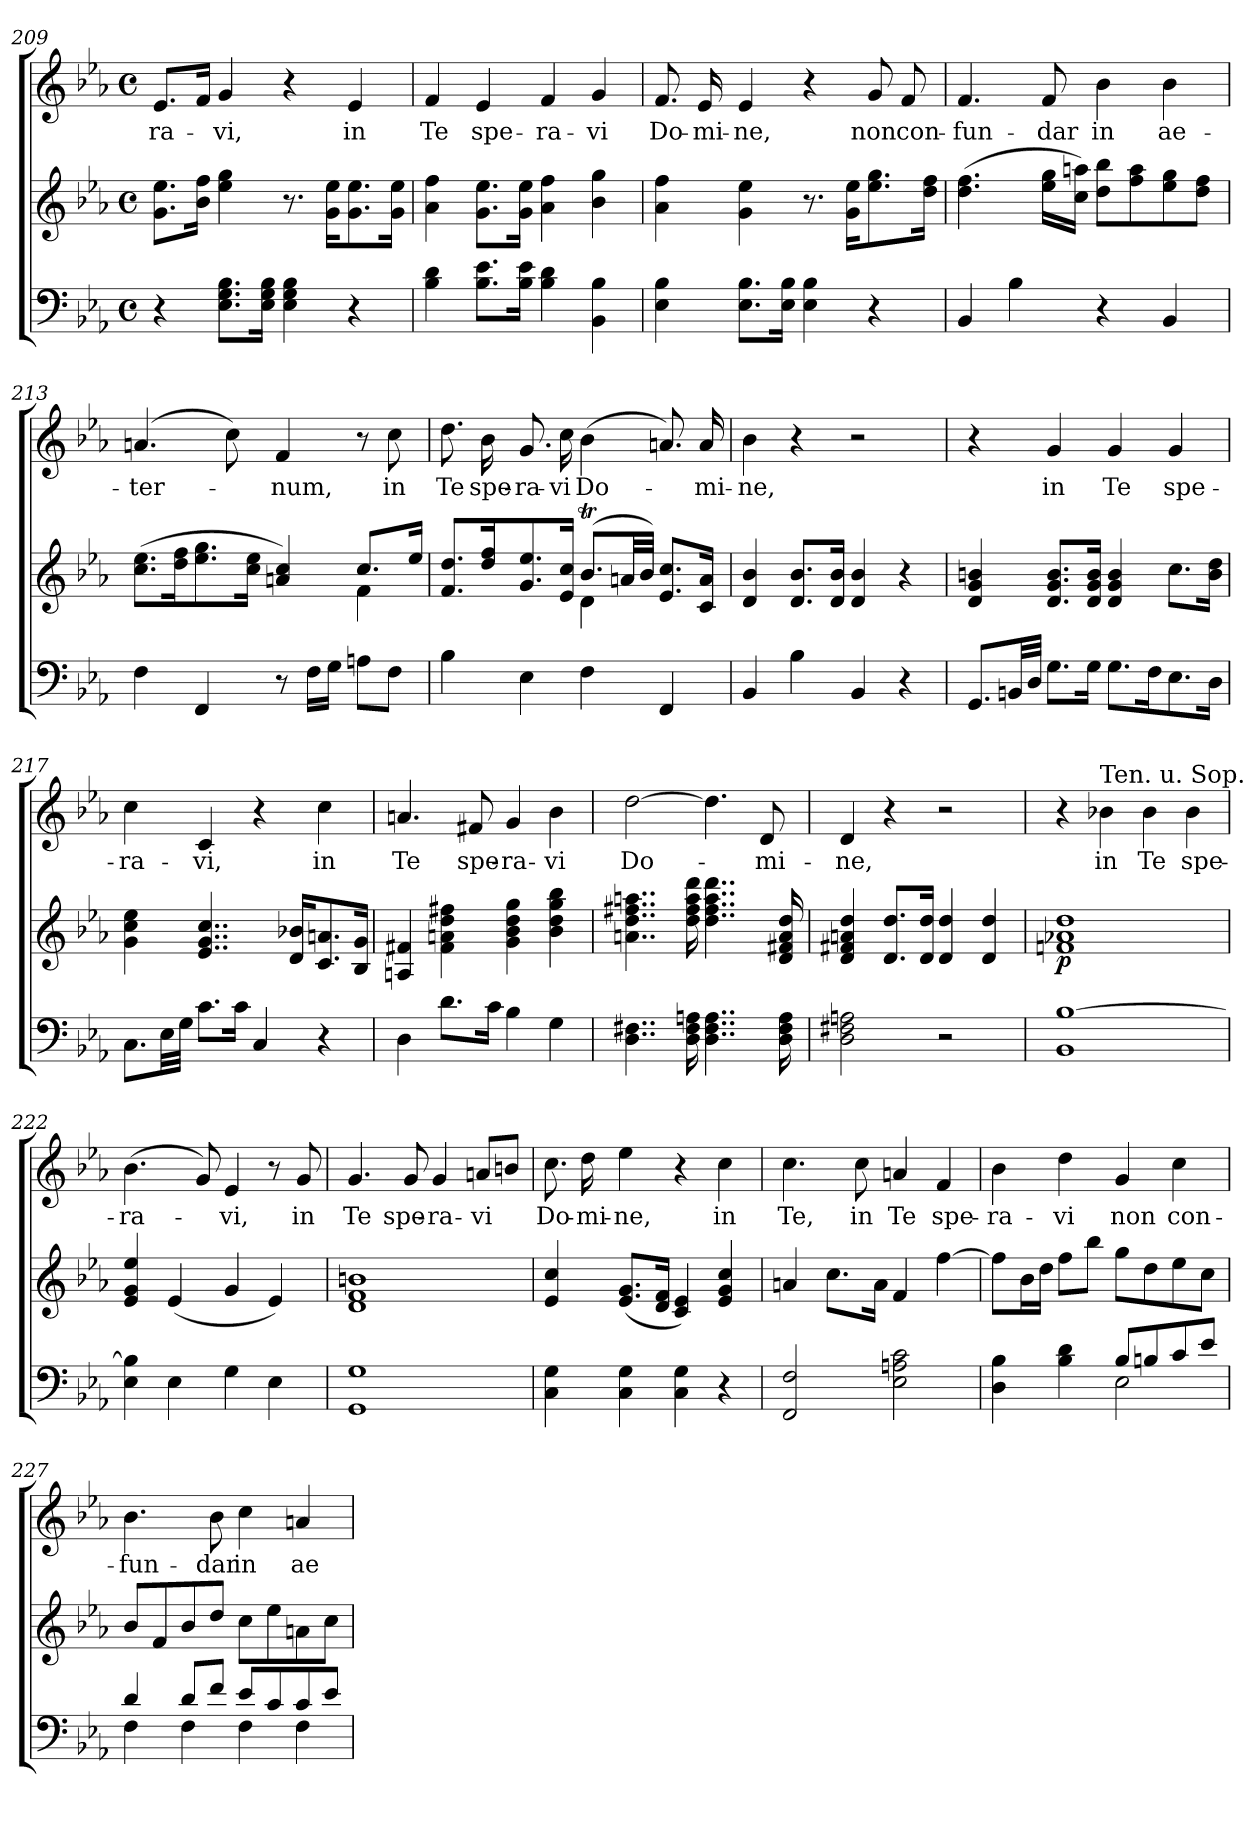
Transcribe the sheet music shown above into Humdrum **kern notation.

**kern	**kern	**dynam	**kern	**text
*part2	*part2	*part2	*part1	*part1
*staff3	*staff2	*staff2/3	*staff1	*staff1
*clefF4	*clefG2	*	*clefG2	*
*k[b-e-a-]	*k[b-e-a-]	*	*k[b-e-a-]	*
*E-:	*E-:	*	*E-:	*
*M4/4	*M4/4	*	*M4/4	*
*met(c)	*met(c)	*	*met(c)	*
=209	=209	=209	=209	=209
!	!	!	!	!LO:LY:b
4r	8.g\ 8.ee-\L	.	8.e-/L	-ra-
.	16b-\ 16ff\Jk	.	16f/Jk	.
!	!	!	!	!LO:LY:b
8.E-\ 8.G\ 8.B-\L	4ee-\ 4gg\	.	4g/	-vi,
16E-\ 16G\ 16B-\Jk	.	.	.	.
4E-\ 4G\ 4B-\	8.r	.	4r	.
.	16g\ 16ee-\KL	.	.	.
!	!	!	!	!LO:LY:b
4r	8.g\ 8.ee-\	.	4e-/	in
.	16g\ 16ee-\Jk	.	.	.
=210	=210	=210	=210	=210
!	!	!	!	!LO:LY:b
4B-\ 4d\	4a-\ 4ff\	.	4f/	Te
!	!	!	!	!LO:LY:b
8.B-\ 8.e-\L	8.g\ 8.ee-\L	.	4e-/	spe-
16B-\ 16e-\Jk	16g\ 16ee-\Jk	.	.	.
!	!	!	!	!LO:LY:b
4B-\ 4d\	4a-\ 4ff\	.	4f/	-ra-
!	!	!	!	!LO:LY:b
4BB-\ 4B-\	4b-\ 4gg\	.	4g/	-vi
=211	=211	=211	=211	=211
!	!	!	!	!LO:LY:b
4E-\ 4B-\	4a-\ 4ff\	.	8.f/	Do-
!	!	!	!	!LO:LY:b
.	.	.	16e-/	-mi-
!	!	!	!	!LO:LY:b
8.E-\ 8.B-\L	4g\ 4ee-\	.	4e-/	-ne,
16E-\ 16B-\Jk	.	.	.	.
4E-\ 4B-\	8.r	.	4r	.
.	16g\ 16ee-\KL	.	.	.
!	!	!	!	!LO:LY:b
4r	8.ee-\ 8.gg\	.	8g/	non
!	!	!	!	!LO:LY:b
.	.	.	8f/	con-
.	16dd\ 16ff\Jk	.	.	.
!!LO:LB:g=z
=212	=212	=212	=212	=212
!	!	!	!	!LO:LY:b
4BB-/	(>4.dd\ 4.ff\	.	4.f/	-fun-
4B-\	.	.	.	.
!	!	!	!	!LO:LY:b
.	16ee-\ 16gg\LL	.	8f/	-dar
.	16cc\ 16aan\JJ)	.	.	.
!	!	!	!	!LO:LY:b
4r	8dd\ 8bb-\L	.	4b-\	in
.	8ff\ 8aa\	.	.	.
!	!	!	!	!LO:LY:b
4BB-/	8ee-\ 8gg\	.	4b-\	ae-
.	8dd\ 8ff\J	.	.	.
=213	=213	=213	=213	=213
*	*^	*	*	*
!	!	!	!	!	!LO:LY:b
4F\	(>8.cc\ 8.ee-\L	2.ryy	.	(4.an/	-ter-
.	16dd\ 16ff\k	.	.	.	.
4FF/	8.ee-\ 8.gg\	.	.	.	.
.	.	.	.	8cc\)	.
.	16cc\ 16ee-\Jk	.	.	.	.
!	!	!	!	!	!LO:LY:b
8r	4an/ 4cc/)	.	.	4f/	-num,
16F\LL	.	.	.	.	.
16G\JJ	.	.	.	.	.
8An\L	8.cc/L	4f\	.	8r	.
!	!	!	!	!	!LO:LY:b
8F\J	.	.	.	8cc\	in
.	16ee-/Jk	.	.	.	.
=214	=214	=214	=214	=214	=214
!	!	!	!	!	!LO:LY:b
4B-\	8.f/ 8.dd/L	2ryy	.	8.dd\	Te
!	!	!	!	!	!LO:LY:b
.	16dd/ 16ff/k	.	.	16b-\	spe-
!	!	!	!	!	!LO:LY:b
4E-\	8.g/ 8.ee-/	.	.	8.g/	-ra-
!	!	!	!	!	!LO:LY:b
.	16e-/ 16cc/Jk	.	.	16cc\	-vi
!	!	!	!	!	!LO:LY:b
4F\	(<8.b-T/L	4d\	.	(>4b-\	Do-
.	32an/LL	.	.	.	.
.	32b-/JJJ)	.	.	.	.
4FF/	8.e-/ 8.cc/L	4ryy	.	8.an/)	.
!	!	!	!	!	!LO:LY:b
.	16c/ 16a/Jk	.	.	16a/	-mi-
*	*v	*v	*	*	*
=215	=215	=215	=215	=215
!	!	!	!	!LO:LY:b
4BB-/	4d/ 4b-/	.	4b-\	-ne,
4B-\	8.d/ 8.b-/L	.	4r	.
.	16d/ 16b-/Jk	.	.	.
4BB-/	4d/ 4b-/	.	2r	.
4r	4r	.	.	.
!!LO:LB:g=z
=216	=216	=216	=216	=216
8.GG/L	4d/ 4g/ 4bn/	.	4r	.
32BBn/LL	.	.	.	.
32D/JJJ	.	.	.	.
!	!	!	!	!LO:LY:b
8.G\L	8.d/ 8.g/ 8.b/L	.	4g/	in
16G\Jk	16d/ 16g/ 16b/Jk	.	.	.
!	!	!	!	!LO:LY:b
8.G\L	4d/ 4g/ 4b/	.	4g/	Te
16F\k	.	.	.	.
!	!	!	!	!LO:LY:b
8.E-\	8.cc\L	.	4g/	spe-
16D\Jk	16b\ 16dd\Jk	.	.	.
=217	=217	=217	=217	=217
!	!	!	!	!LO:LY:b
8.C\L	4g\ 4cc\ 4ee-\	.	4cc\	-ra-
32E-\LL	.	.	.	.
32G\JJJ	.	.	.	.
!	!	!	!	!LO:LY:b
8.c\L	4..e-/ 4..g/ 4..cc/	.	4c/	-vi,
16c\Jk	.	.	.	.
4C/	.	.	4r	.
.	16d/ 16b-X/KL	.	.	.
!	!	!	!	!LO:LY:b
4r	8.c/ 8.an/	.	4cc\	in
.	16B-/ 16g/Jk	.	.	.
=218	=218	=218	=218	=218
!	!	!	!	!LO:LY:b
4D\	4An/ 4f#X/	.	4.an/	Te
8.d\L	4f#\ 4an\ 4dd\ 4ff#X\	.	.	.
!	!	!	!	!LO:LY:b
.	.	.	8f#X/	spe-
16c\Jk	.	.	.	.
!	!	!	!	!LO:LY:b
4B-\	4g\ 4b-\ 4dd\ 4gg\	.	4g/	-ra-
!	!	!	!	!LO:LY:b
4G\	4b-\ 4dd\ 4gg\ 4bb-\	.	4b-\	-vi
=219	=219	=219	=219	=219
!	!	!	!	!LO:LY:b
4..D\ 4..F#X\	4..an\ 4..dd\ 4..ff#X\ 4..aan\	.	[2dd\	Do-
16D\ 16F#\ 16An\	16dd\ 16ff#\ 16aa\ 16ddd\	.	.	.
4..D\ 4..F#\ 4..A\	4..dd\ 4..ff#\ 4..aa\ 4..ddd\	.	4.dd\]	.
!	!	!	!	!LO:LY:b
.	.	.	8d/	-mi-
16D\ 16F#\ 16A\	16d/ 16f#X/ 16a/ 16dd/	.	.	.
!!LO:LB:g=z
=220	=220	=220	=220	=220
!	!	!	!	!LO:LY:b
2D\ 2F#X\ 2An\	4d/ 4f#X/ 4an/ 4dd/	.	4d/	-ne,
.	8.d/ 8.dd/L	.	4r	.
.	16d/ 16dd/Jk	.	.	.
2r	4d/ 4dd/	.	2r	.
.	4d/ 4dd/	.	.	.
=221	=221	=221	=221	=221
!	!	!LO:DY:b	!	!
1BB- [1B-	1fn 1a-X 1dd	p	4r	.
!	!	!	!LO:TX:a:t=Ten. u. Sop.	!
!	!	!	!	!LO:LY:b
.	.	.	4b-X\	in
!	!	!	!	!LO:LY:b
.	.	.	4b-\	Te
!	!	!	!	!LO:LY:b
.	.	.	4b-\	spe-
=222	=222	=222	=222	=222
!	!	!	!	!LO:LY:b
4E-\ 4B-\]	4e-/ 4g/ 4ee-/	.	(>4.b-\	-ra-
4E-\	(<4e-/	.	.	.
.	.	.	8g/)	.
!	!	!	!	!LO:LY:b
4G\	4g/	.	4e-/	-vi,
4E-\	4e-/)	.	8r	.
!	!	!	!	!LO:LY:b
.	.	.	8g/	in
=223	=223	=223	=223	=223
!	!	!	!	!LO:LY:b
1GG 1G	1d 1f 1bn	.	4.g/	Te
!	!	!	!	!LO:LY:b
.	.	.	8g/	spe-
!	!	!	!	!LO:LY:b
.	.	.	4g/	-ra-
!	!	!	!	!LO:LY:b
.	.	.	8an/L	-vi
.	.	.	8bn/J	.
=224	=224	=224	=224	=224
!	!	!	!	!LO:LY:b
4C\ 4G\	4e-/ 4cc/	.	8.cc\	Do-
!	!	!	!	!LO:LY:b
.	.	.	16dd\	-mi-
!	!	!	!	!LO:LY:b
4C\ 4G\	(<8.e-/ 8.g/L	.	4ee-\	-ne,
.	16d/ 16f/Jk	.	.	.
4C\ 4G\	4c/ 4e-/)	.	4r	.
!	!	!	!	!LO:LY:b
4r	4e-/ 4g/ 4cc/	.	4cc\	in
!!LO:PB:g=z
=225	=225	=225	=225	=225
!	!	!	!	!LO:LY:b
2FF/ 2F/	4an/	.	4.cc\	Te,
.	8.cc\L	.	.	.
!	!	!	!	!LO:LY:b
.	.	.	8cc\	in
.	16a\Jk	.	.	.
!	!	!	!	!LO:LY:b
2E-\ 2An\ 2c\	4f/	.	4an/	Te
!	!	!	!	!LO:LY:b
.	[4ff\	.	4f/	spe-
=226	=226	=226	=226	=226
*^	*	*	*	*
!	!	!	!	!	!LO:LY:b
4D\ 4B-\	2ryy	8ff\L]	.	4b-\	-ra-
.	.	16b-\L	.	.	.
.	.	16dd\JJ	.	.	.
!	!	!	!	!	!LO:LY:b
4B-\ 4d\	.	8ff\L	.	4dd\	-vi
.	.	8bb-\J	.	.	.
!	!	!	!	!	!LO:LY:b
8B-/L	2E-\	8gg\L	.	4g/	non
8Bn/	.	8dd\	.	.	.
!	!	!	!	!	!LO:LY:b
8c/	.	8ee-\	.	4cc\	con-
8e-/J	.	8cc\J	.	.	.
=227	=227	=227	=227	=227	=227
!	!	!	!	!	!LO:LY:b
4d/	4F\	8b-/L	.	4.b-\	-fun-
.	.	8f/	.	.	.
8d/L	4F\	8b-/	.	.	.
!	!	!	!	!	!LO:LY:b
8f/J	.	8dd/J	.	8b-\	-dar
!	!	!	!	!	!LO:LY:b
8e-/L	4F\	8cc\L	.	4cc\	in
8c/	.	8ee-\	.	.	.
!	!	!	!	!	!LO:LY:b
8c/	4F\	8an\	.	4an/	ae-
8e-/J	.	8cc\J	.	.	.
*v	*v	*	*	*	*
=	=	=	=	=
*-	*-	*-	*-	*-
